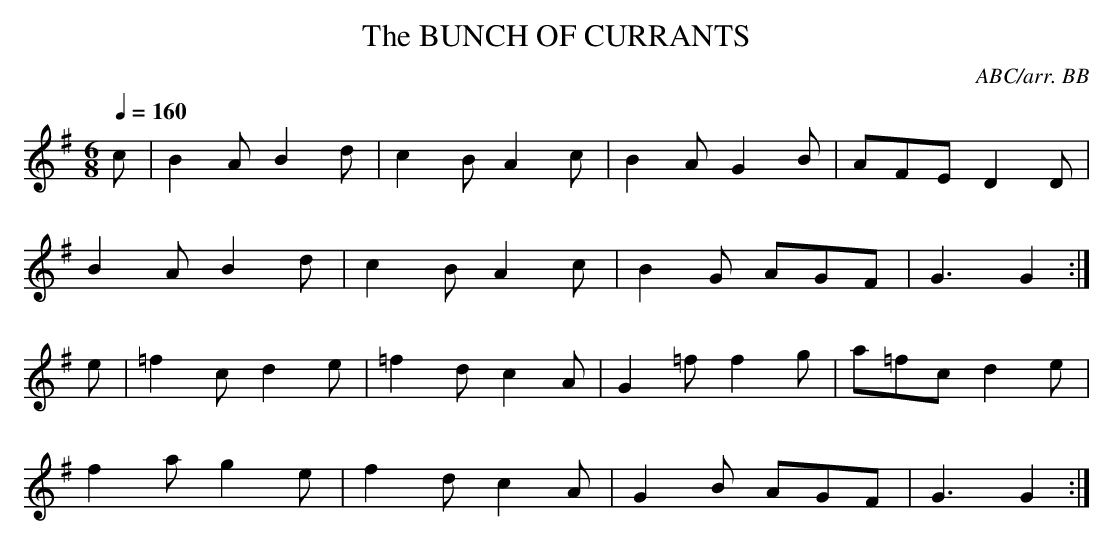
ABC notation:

X:1
T:BUNCH OF CURRANTS, The
C:ABC/arr. BB
Y:"very quick - single"
note pattern is quarter - eighth (/B2B/, e.g.) rather than three
eighths (/a=fd/ in m.12, e.g.)
L:1/8
M:6/8
Q:1/4=160
K:G
c|B2A B2d|c2B A2c|B2A G2B|AFE D2D|
B2A B2d|c2B A2c|B2G AGF|G3 G2 :|
e|=f2c d2e|=f2d c2A|G2=f f2g|a=fc d2e|
f2a g2e|f2d c2A|G2B AGF|G3 G2 :|
